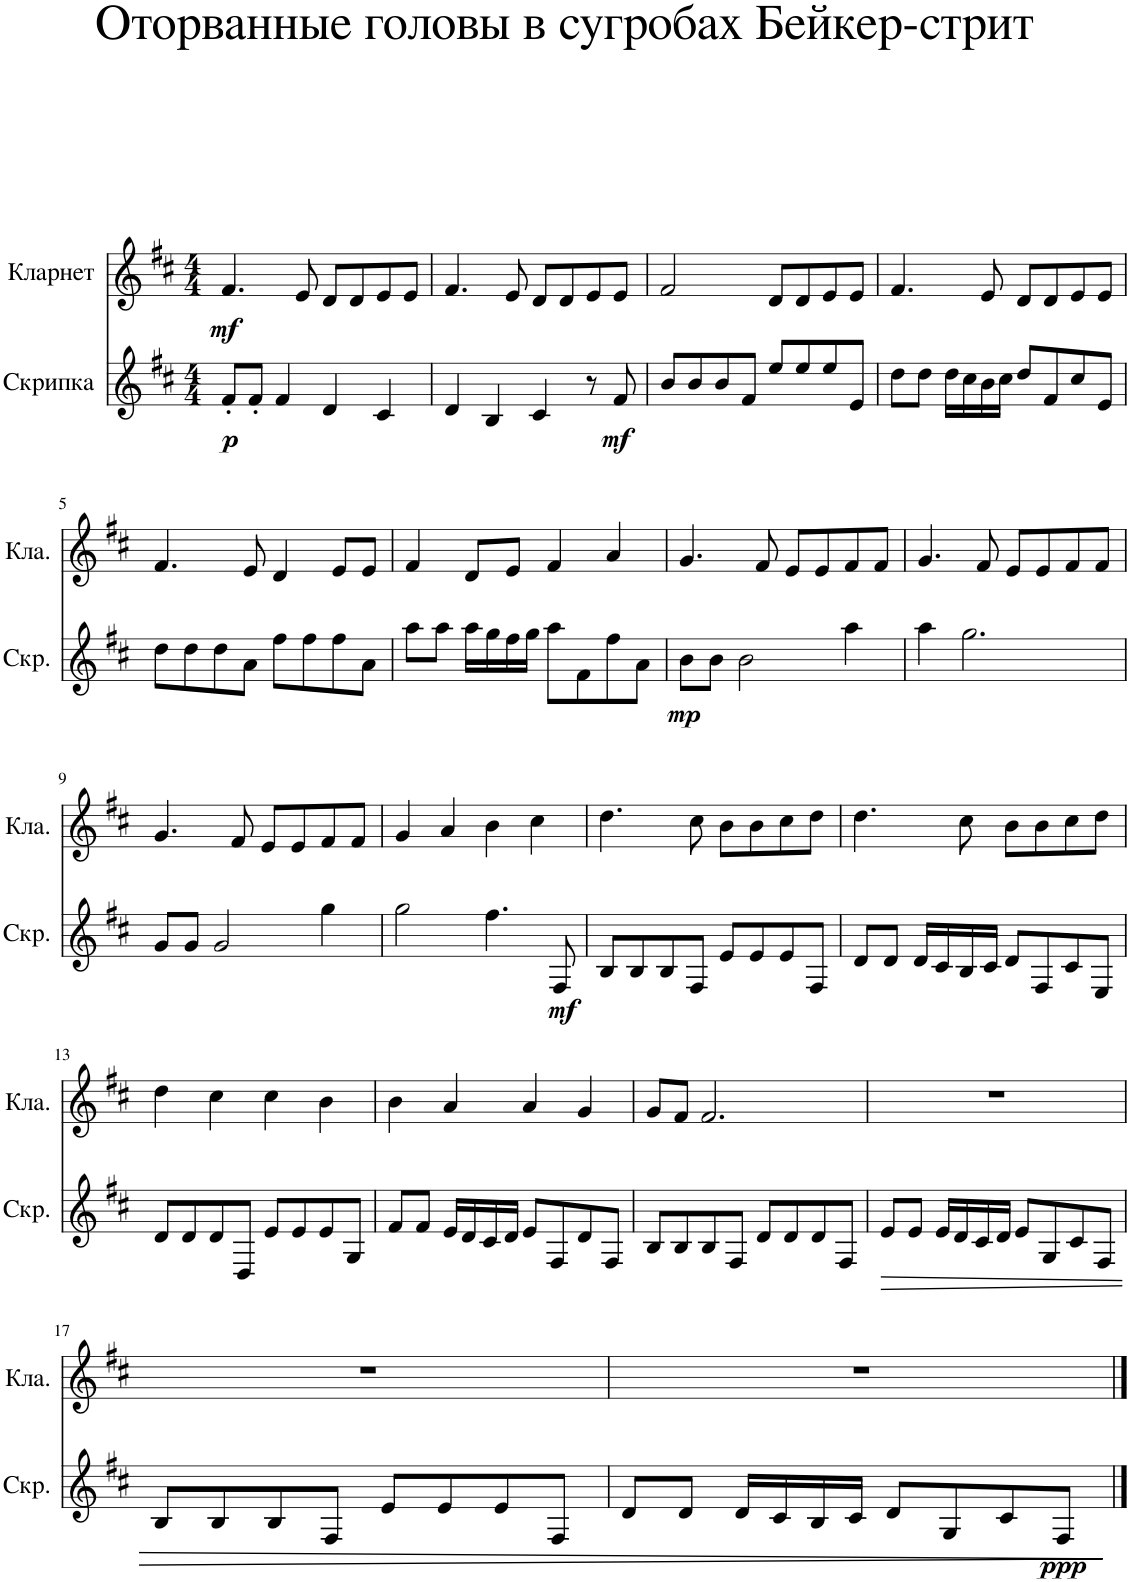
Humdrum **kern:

**kern	**dynam	**kern	**dynam
*part2	*part2	*part1	*part1
*staff2	*staff2	*staff1	*staff1
*I"Скрипка	*	*I"Кларнет	*
*clefG2	*	*clefG2	*
*	*	*Trd1c2	*
*k[f#c#]	*	*k[f#c#]	*
*M4/4	*	*M4/4	*
=1	=1	=1	=1
!	!LO:DY:b	!	!LO:DY:b
8f#'/L	p	4.f#/	mf
8f#'/J	.	.	.
4f#/	.	.	.
.	.	8e/	.
4d/	.	8d/L	.
.	.	8d/	.
4c#/	.	8e/	.
.	.	8e/J	.
=2	=2	=2	=2
4d/	.	4.f#/	.
4B/	.	.	.
.	.	8e/	.
4c#/	.	8d/L	.
.	.	8d/	.
8r	.	8e/	.
!	!LO:DY:b	!	!
8f#/	mf	8e/J	.
=3	=3	=3	=3
8b/L	.	2f#/	.
8b/	.	.	.
8b/	.	.	.
8f#/J	.	.	.
8ee/L	.	8d/L	.
8ee/	.	8d/	.
8ee/	.	8e/	.
8e/J	.	8e/J	.
=4	=4	=4	=4
8dd\L	.	4.f#/	.
8dd\J	.	.	.
16dd\LL	.	.	.
16cc#\	.	.	.
16b\	.	8e/	.
16cc#\JJ	.	.	.
8dd/L	.	8d/L	.
8f#/	.	8d/	.
8cc#/	.	8e/	.
8e/J	.	8e/J	.
!!LO:LB:g=z
=5	=5	=5	=5
8dd\L	.	4.f#/	.
8dd\	.	.	.
8dd\	.	.	.
8a\J	.	8e/	.
8ff#\L	.	4d/	.
8ff#\	.	.	.
8ff#\	.	8e/L	.
8a\J	.	8e/J	.
=6	=6	=6	=6
8aa\L	.	4f#/	.
8aa\J	.	.	.
16aa\LL	.	8d/L	.
16gg\	.	.	.
16ff#\	.	8e/J	.
16gg\JJ	.	.	.
8aa\L	.	4f#/	.
8f#\	.	.	.
8ff#\	.	4a/	.
8a\J	.	.	.
=7	=7	=7	=7
!	!LO:DY:b	!	!
8b\L	mp	4.g/	.
8b\J	.	.	.
2b\	.	.	.
.	.	8f#/	.
.	.	8e/L	.
.	.	8e/	.
4aa\	.	8f#/	.
.	.	8f#/J	.
=8	=8	=8	=8
4aa\	.	4.g/	.
2.gg\	.	.	.
.	.	8f#/	.
.	.	8e/L	.
.	.	8e/	.
.	.	8f#/	.
.	.	8f#/J	.
!!LO:LB:g=z
=9	=9	=9	=9
8g/L	.	4.g/	.
8g/J	.	.	.
2g/	.	.	.
.	.	8f#/	.
.	.	8e/L	.
.	.	8e/	.
4gg\	.	8f#/	.
.	.	8f#/J	.
=10	=10	=10	=10
2gg\	.	4g/	.
.	.	4a/	.
4.ff#\	.	4b\	.
.	.	4cc#\	.
!	!LO:DY:b	!	!
8F#/	mf	.	.
=11	=11	=11	=11
8B/L	.	4.dd\	.
8B/	.	.	.
8B/	.	.	.
8F#/J	.	8cc#\	.
8e/L	.	8b\L	.
8e/	.	8b\	.
8e/	.	8cc#\	.
8F#/J	.	8dd\J	.
=12	=12	=12	=12
8d/L	.	4.dd\	.
8d/J	.	.	.
16d/LL	.	.	.
16c#/	.	.	.
16B/	.	8cc#\	.
16c#/JJ	.	.	.
8d/L	.	8b\L	.
8F#/	.	8b\	.
8c#/	.	8cc#\	.
8E/J	.	8dd\J	.
!!LO:LB:g=z
=13	=13	=13	=13
8d/L	.	4dd\	.
8d/	.	.	.
8d/	.	4cc#\	.
8D/J	.	.	.
8e/L	.	4cc#\	.
8e/	.	.	.
8e/	.	4b\	.
8G/J	.	.	.
=14	=14	=14	=14
8f#/L	.	4b\	.
8f#/J	.	.	.
16e/LL	.	4a/	.
16d/	.	.	.
16c#/	.	.	.
16d/JJ	.	.	.
8e/L	.	4a/	.
8F#/	.	.	.
8d/	.	4g/	.
8F#/J	.	.	.
=15	=15	=15	=15
8B/L	.	8g/L	.
8B/	.	8f#/J	.
8B/	.	2.f#/	.
8F#/J	.	.	.
8d/L	.	.	.
8d/	.	.	.
8d/	.	.	.
8F#/J	.	.	.
=16	=16	=16	=16
!	!LO:HP:b	!	!
8e/L	>	1r	.
8e/J	.	.	.
16e/LL	.	.	.
16d/	.	.	.
16c#/	.	.	.
16d/JJ	.	.	.
8e/L	.	.	.
8G/	.	.	.
8c#/	.	.	.
8F#/J	.	.	.
!!LO:LB:g=z
=17	=17	=17	=17
8B/L	.	1r	.
8B/	.	.	.
8B/	.	.	.
8F#/J	.	.	.
8e/L	.	.	.
8e/	.	.	.
8e/	.	.	.
8F#/J	.	.	.
=18	=18	=18	=18
8d/L	.	1r	.
8d/J	.	.	.
16d/LL	.	.	.
16c#/	.	.	.
16B/	.	.	.
16c#/JJ	.	.	.
8d/L	.	.	.
8G/	.	.	.
8c#/	.	.	.
!	!LO:DY:b	!	!
8F#/J	ppp	.	.
.	]	.	.
==	==	==	==
*-	*-	*-	*-
